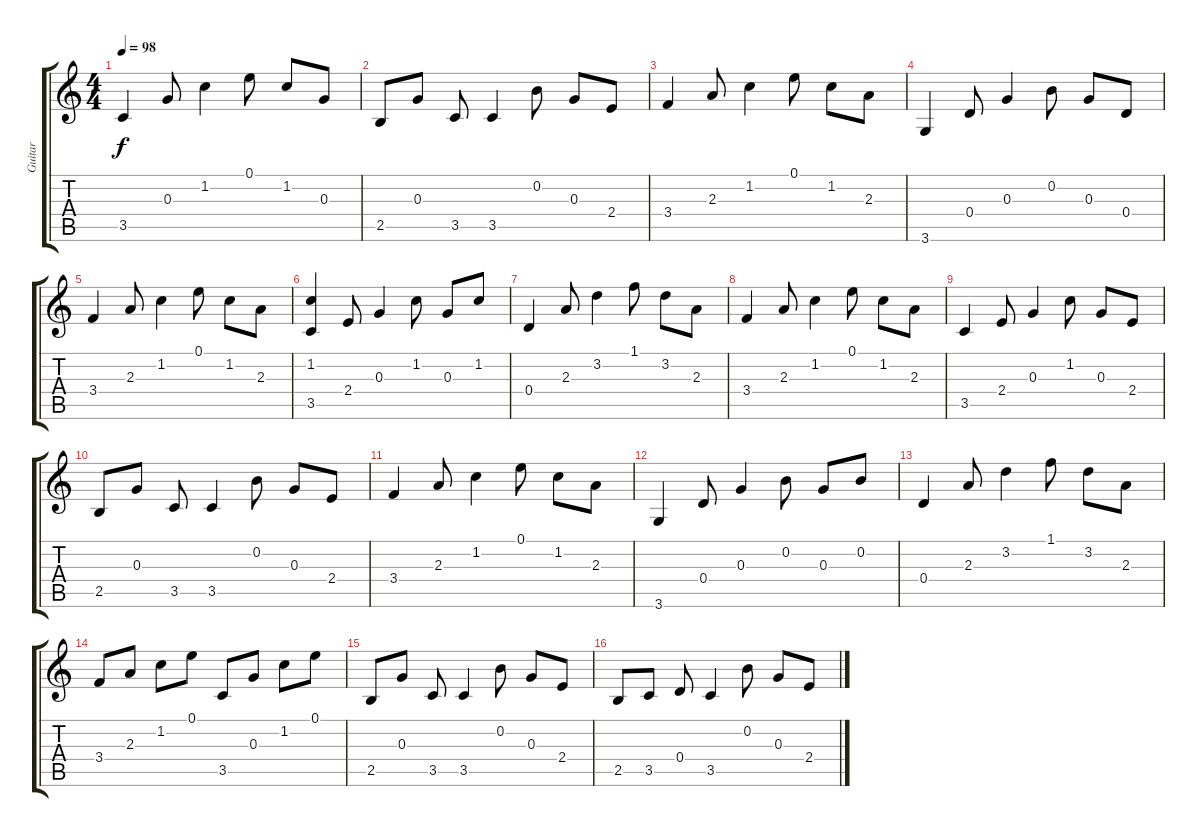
\track ("Guitar" "Guitar") {instrument acousticguitarsteel}
\staff {score tabs}
\tuning (E4 B3 G3 D3 A2 E2) {hide}
\ts (4 4)
\tempo 98
\clef g2
\ks c
3.5.4{dy f} 0.3.8 1.2.4 0.1.8 1.2.8 0.3.8 |
2.5.8 0.3.8 3.5.8 3.5.4 0.2.8 0.3.8 2.4.8 |
3.4.4 2.3.8 1.2.4 0.1.8 1.2.8 2.3.8 |
3.6.4 0.4.8 0.3.4 0.2.8 0.3.8 0.4.8 |
3.4.4 2.3.8 1.2.4 0.1.8 1.2.8 2.3.8 |
(1.2 3.5).4 2.4.8 0.3.4 1.2.8 0.3.8 1.2.8 |
0.4.4 2.3.8 3.2.4 1.1.8 3.2.8 2.3.8 |
3.4.4 2.3.8 1.2.4 0.1.8 1.2.8 2.3.8 |
3.5.4 2.4.8 0.3.4 1.2.8 0.3.8 2.4.8 |
2.5.8 0.3.8 3.5.8 3.5.4 0.2.8 0.3.8 2.4.8 |
3.4.4 2.3.8 1.2.4 0.1.8 1.2.8 2.3.8 |
3.6.4 0.4.8 0.3.4 0.2.8 0.3.8 0.2.8 |
0.4.4 2.3.8 3.2.4 1.1.8 3.2.8 2.3.8 |
3.4.8 2.3.8 1.2.8 0.1.8 3.5.8 0.3.8 1.2.8 0.1.8 |
2.5.8 0.3.8 3.5.8 3.5.4 0.2.8 0.3.8 2.4.8 |
2.5.8 3.5.8 0.4.8 3.5.4 0.2.8 0.3.8 2.4.8
